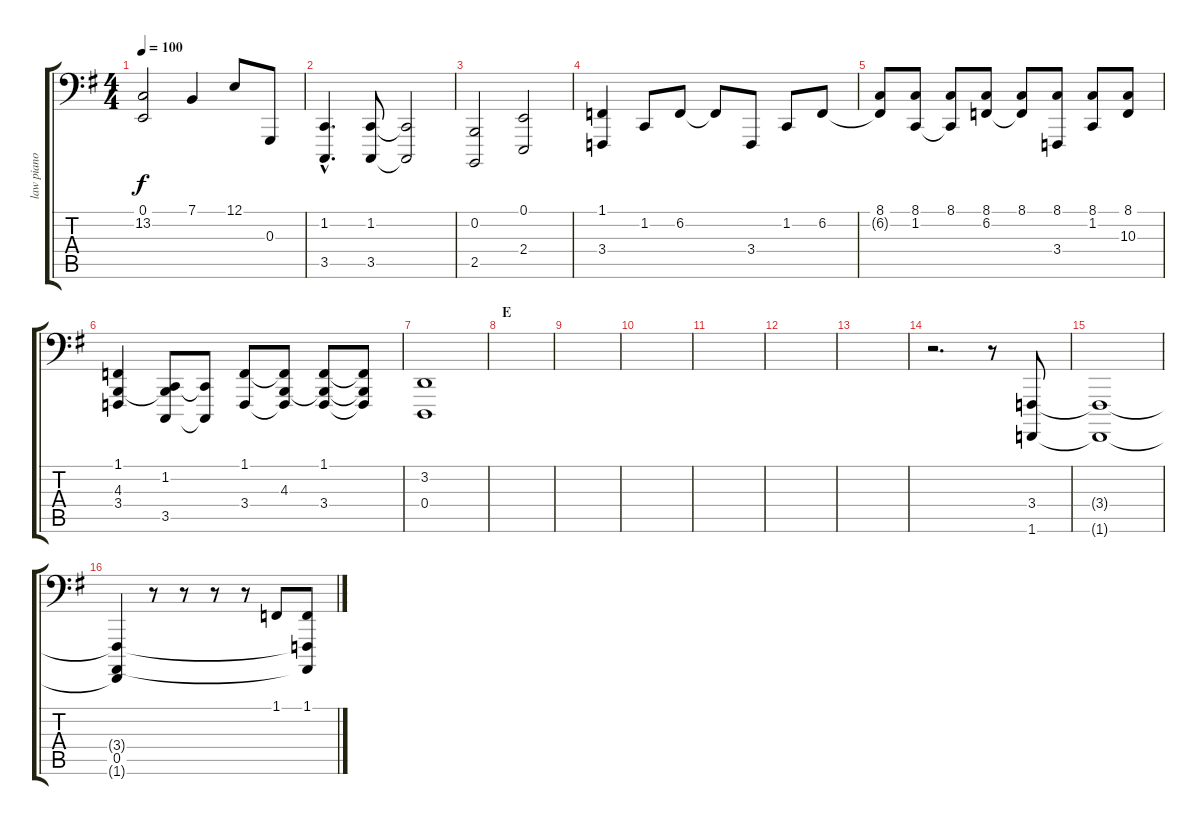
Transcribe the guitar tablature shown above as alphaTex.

\track ("law piano" "law piano") {instrument acousticgrandpiano}
\staff {score tabs}
\tuning (E2 B1 G1 D1 A0 E0) {hide}
\ts (4 4)
\tempo 100
\clef f4
\ks g
(0.1 13.2).2{dy f} 7.1.4 12.1.8 0.3.8 |
(1.2{hac} 3.5{hac}).4{d} (1.2 3.5).8 (1.2{t} 3.5{t}).2 |
(0.2 2.5).2 (0.1 2.4).2 |
(1.1 3.4).4 1.2.8 6.2.8 6.2{t}.8 3.4.8 1.2.8 6.2.8 |
(8.1 6.2{t}).8 (8.1 1.2).8 (8.1 1.2{t}).8 (8.1 6.2).8 (8.1 6.2{t}).8 (8.1 3.4).8 (8.1 1.2).8 (8.1 10.3).8 |
(1.1 4.3 3.4).4 (1.2 4.3{t} 3.5).8 (1.2{t} 3.5{t}).8 (1.1 3.4).8 (1.1{t} 4.3 3.4{t}).8 (1.1 4.3{t} 3.4).8 (1.1{t} 4.3{t} 3.4{t}).8 |
(3.2 0.4).1 |
\section ("" "E")
|
|
|
|
|
|
r.2{d} r.8 (3.4 1.6).8 |
(3.4{t} 1.6{t}).1 |
(3.4{t} 0.5 1.6{t}).4 r.8 r.8 r.8 r.8 1.1.8 (1.1 3.4{t} 0.5{t}).8
